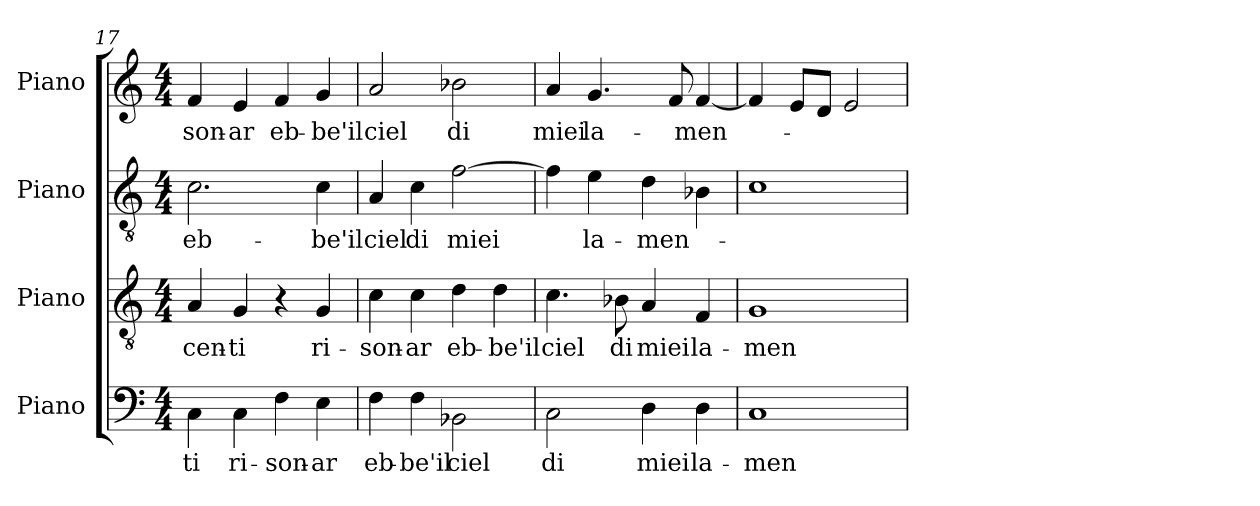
**kern	**text	**kern	**text	**kern	**text	**kern	**text
*part4	*part4	*part3	*part3	*part2	*part2	*part1	*part1
*staff4	*staff4	*staff3	*staff3	*staff2	*staff2	*staff1	*staff1
*I"Piano	*	*I"Piano	*	*I"Piano	*	*I"Piano	*
*I'Pno.	*	*I'Pno.	*	*I'Pno.	*	*I'Pno.	*
*clefF4	*	*clefGv2	*	*clefGv2	*	*clefG2	*
*	*	*ITrd7c12	*	*ITrd7c12	*	*	*
*k[]	*	*k[]	*	*k[]	*	*k[]	*
*C:	*	*C:	*	*C:	*	*C:	*
*M4/4	*	*M4/4	*	*M4/4	*	*M4/4	*
=17	=17	=17	=17	=17	=17	=17	=17
!	!LO:LY:b:color=#000000	!	!	!	!	!	!
!	!	!	!LO:LY:b:color=#000000	!	!	!	!
!	!	!	!	!	!LO:LY:b:color=#000000	!	!
!	!	!	!	!	!	!	!LO:LY:b:color=#000000
4Ci\	-ti	4AAi/	-cen-	2.Ci\	eb-	4fi/	-son-
!	!LO:LY:b:color=#000000	!	!	!	!	!	!
!	!	!	!LO:LY:b:color=#000000	!	!	!	!
!	!	!	!	!	!	!	!LO:LY:b:color=#000000
4Ci\	ri-	4GGi/	-ti	.	.	4ei/	-ar
!	!LO:LY:b:color=#000000	!	!	!	!	!	!
!	!	!	!	!	!	!	!LO:LY:b:color=#000000
4Fi\	-son-	4r	.	.	.	4fi/	eb-
!	!LO:LY:b:color=#000000	!	!	!	!	!	!
!	!	!	!LO:LY:b:color=#000000	!	!	!	!
!	!	!	!	!	!LO:LY:b:color=#000000	!	!
!	!	!	!	!	!	!	!LO:LY:b:color=#000000
4Ei\	-ar	4GGi/	ri-	4Ci\	-be'il	4gi/	-be'il
=18	=18	=18	=18	=18	=18	=18	=18
!	!LO:LY:b:color=#000000	!	!	!	!	!	!
!	!	!	!LO:LY:b:color=#000000	!	!	!	!
!	!	!	!	!	!LO:LY:b:color=#000000	!	!
!	!	!	!	!	!	!	!LO:LY:b:color=#000000
4Fi\	eb-	4Ci\	-son-	4AAi/	ciel	2ai/	ciel
!	!LO:LY:b:color=#000000	!	!	!	!	!	!
!	!	!	!LO:LY:b:color=#000000	!	!	!	!
!	!	!	!	!	!LO:LY:b:color=#000000	!	!
4Fi\	-be'il	4Ci\	-ar	4Ci\	di	.	.
!	!LO:LY:b:color=#000000	!	!	!	!	!	!
!	!	!	!LO:LY:b:color=#000000	!	!	!	!
!	!	!	!	!	!LO:LY:b:color=#000000	!	!
!	!	!	!	!	!	!	!LO:LY:b:color=#000000
2BB-i\	ciel	4Di\	eb-	[2Fi\	miei	2b-i\	di
!	!	!	!LO:LY:b:color=#000000	!	!	!	!
.	.	4Di\	-be'il	.	.	.	.
=19	=19	=19	=19	=19	=19	=19	=19
!	!LO:LY:b:color=#000000	!	!	!	!	!	!
!	!	!	!LO:LY:b:color=#000000	!	!	!	!
!	!	!	!	!	!	!	!LO:LY:b:color=#000000
2Ci\	di	4.Ci\	ciel	4Fi\]	.	4ai/	miei
!	!	!	!	!	!LO:LY:b:color=#000000	!	!
!	!	!	!	!	!	!	!LO:LY:b:color=#000000
.	.	.	.	4Ei\	la-	4.gi/	la-
!	!	!	!LO:LY:b:color=#000000	!	!	!	!
.	.	8BB-i\	di	.	.	.	.
!	!LO:LY:b:color=#000000	!	!	!	!	!	!
!	!	!	!LO:LY:b:color=#000000	!	!	!	!
!	!	!	!	!	!LO:LY:b:color=#000000	!	!
4Di\	miei	4AAi/	miei	4Di\	-men-	.	.
.	.	.	.	.	.	8fi/	.
!	!LO:LY:b:color=#000000	!	!	!	!	!	!
!	!	!	!LO:LY:b:color=#000000	!	!	!	!
!	!	!	!	!	!	!	!LO:LY:b:color=#000000
4Di\	la-	4FFi/	la-	4BB-i\	.	[4fi/	-men-
=20	=20	=20	=20	=20	=20	=20	=20
!	!LO:LY:b:color=#000000	!	!	!	!	!	!
!	!	!	!LO:LY:b:color=#000000	!	!	!	!
1Ci	-men-	1GGi	-men-	1Ci	.	4fi/]	.
.	.	.	.	.	.	8ei/L	.
.	.	.	.	.	.	8di/J	.
.	.	.	.	.	.	2ei/	.
=	=	=	=	=	=	=	=
*-	*-	*-	*-	*-	*-	*-	*-
